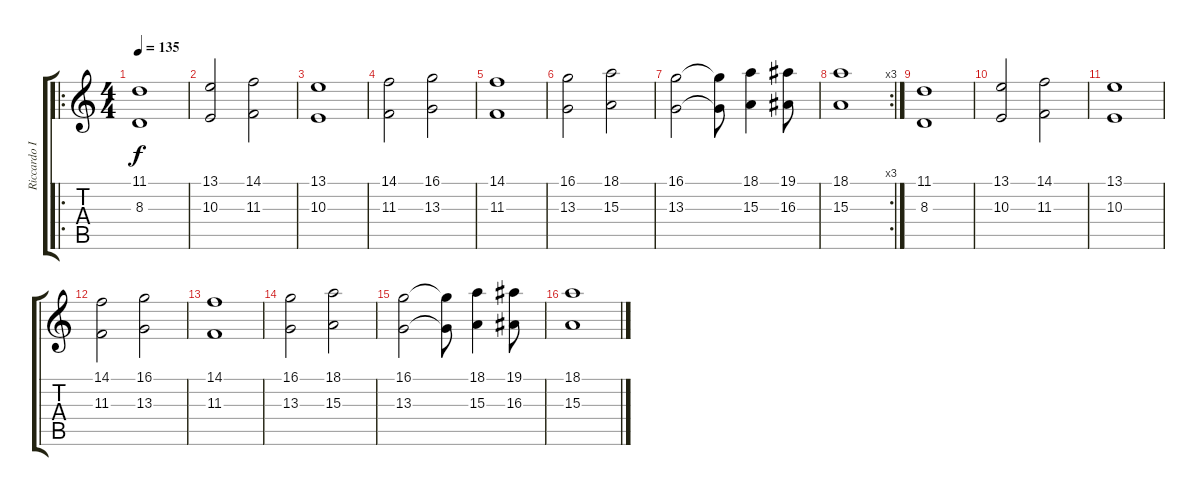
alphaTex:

\track ("Riccardo Iacono" "Riccardo I") {instrument tremolostrings}
\staff {score tabs}
\tuning (Eb4 Bb3 Gb3 Db3 Ab2 Eb2) {hide}
\ro
\ts (4 4)
\tempo 135
\clef g2
\ks c
(11.1 8.3).1{dy f} |
(13.1 10.3).2 (14.1 11.3).2 |
(13.1 10.3).1 |
(14.1 11.3).2 (16.1 13.3).2 |
(14.1 11.3).1 |
(16.1 13.3).2 (18.1 15.3).2 |
(16.1 13.3).2 (16.1{t} 13.3{t}).8 (18.1 15.3).4 (19.1 16.3).8 |
\rc 3
(18.1 15.3).1 |
(11.1 8.3).1 |
(13.1 10.3).2 (14.1 11.3).2 |
(13.1 10.3).1 |
(14.1 11.3).2 (16.1 13.3).2 |
(14.1 11.3).1 |
(16.1 13.3).2 (18.1 15.3).2 |
(16.1 13.3).2 (16.1{t} 13.3{t}).8 (18.1 15.3).4 (19.1 16.3).8 |
(18.1 15.3).1
